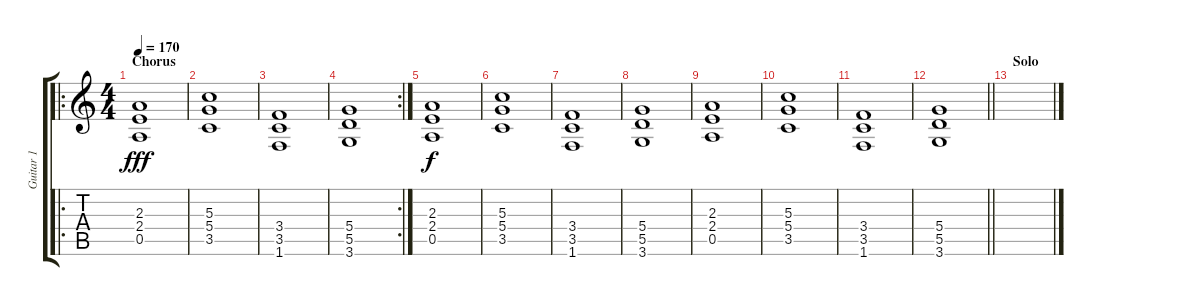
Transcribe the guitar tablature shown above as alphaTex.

\track ("Guitar 1" "Guitar 1") {instrument overdrivenguitar}
\staff {score tabs}
\tuning (E4 B3 G3 D3 A2 E2) {hide}
\ro
\ts (4 4)
\section ("" "Chorus")
\tempo 170
\clef g2
\ks c
(2.3 2.4 0.5).1{dy fff} |
(5.3 5.4 3.5).1 |
(3.4 3.5 1.6).1 |
\rc 2
(5.4 5.5 3.6).1 |
(2.3 2.4 0.5).1{dy f} |
(5.3 5.4 3.5).1 |
(3.4 3.5 1.6).1 |
(5.4 5.5 3.6).1 |
(2.3 2.4 0.5).1 |
(5.3 5.4 3.5).1 |
(3.4 3.5 1.6).1 |
\barLineRight lightlight
(5.4 5.5 3.6).1 |
\section ("" "Solo")
